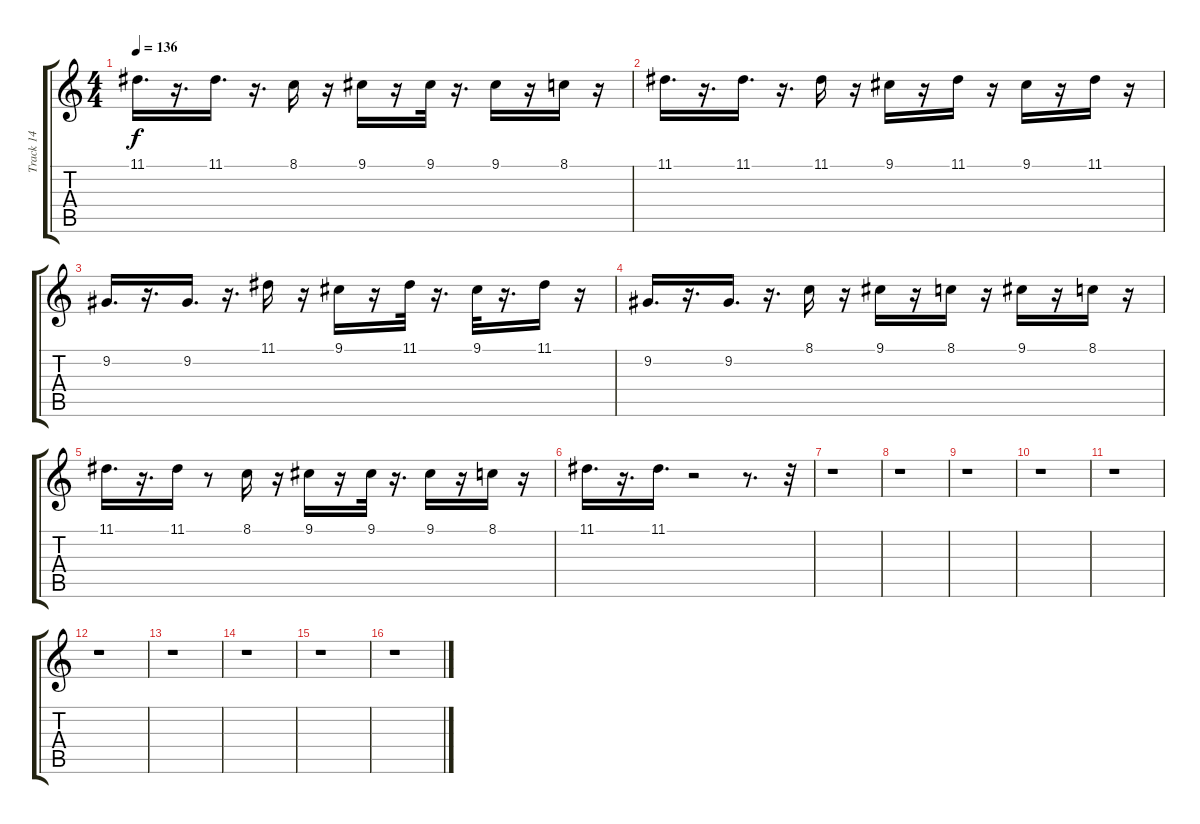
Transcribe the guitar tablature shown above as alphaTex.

\track ("Track 14" "Track 14") {instrument lead1square}
\staff {score tabs}
\tuning (E4 B3 G3 D3 A2 E2) {hide}
\ts (4 4)
\tempo 136
\clef g2
\ks c
11.1.16{d dy f} r.16{d} 11.1.16{d} r.16{d} 8.1.16 r.16 9.1.16 r.16 9.1.32 r.16{d} 9.1.16 r.16 8.1.16 r.16 |
11.1.16{d} r.16{d} 11.1.16{d} r.16{d} 11.1.16 r.16 9.1.16 r.16 11.1.16 r.16 9.1.16 r.16 11.1.16 r.16 |
9.2.16{d} r.16{d} 9.2.16{d} r.16{d} 11.1.16 r.16 9.1.16 r.16 11.1.32 r.16{d} 9.1.32 r.16{d} 11.1.16 r.16 |
9.2.16{d} r.16{d} 9.2.16{d} r.16{d} 8.1.16 r.16 9.1.16 r.16 8.1.16 r.16 9.1.16 r.16 8.1.16 r.16 |
11.1.16{d} r.16{d} 11.1.16 r.8 8.1.16 r.16 9.1.16 r.16 9.1.32 r.16{d} 9.1.16 r.16 8.1.16 r.16 |
11.1.16{d} r.16{d} 11.1.16{d} r.2 r.8{d} r.32 |
r.1 |
r.1 |
r.1 |
r.1 |
r.1 |
r.1 |
r.1 |
r.1 |
r.1 |
r.1
